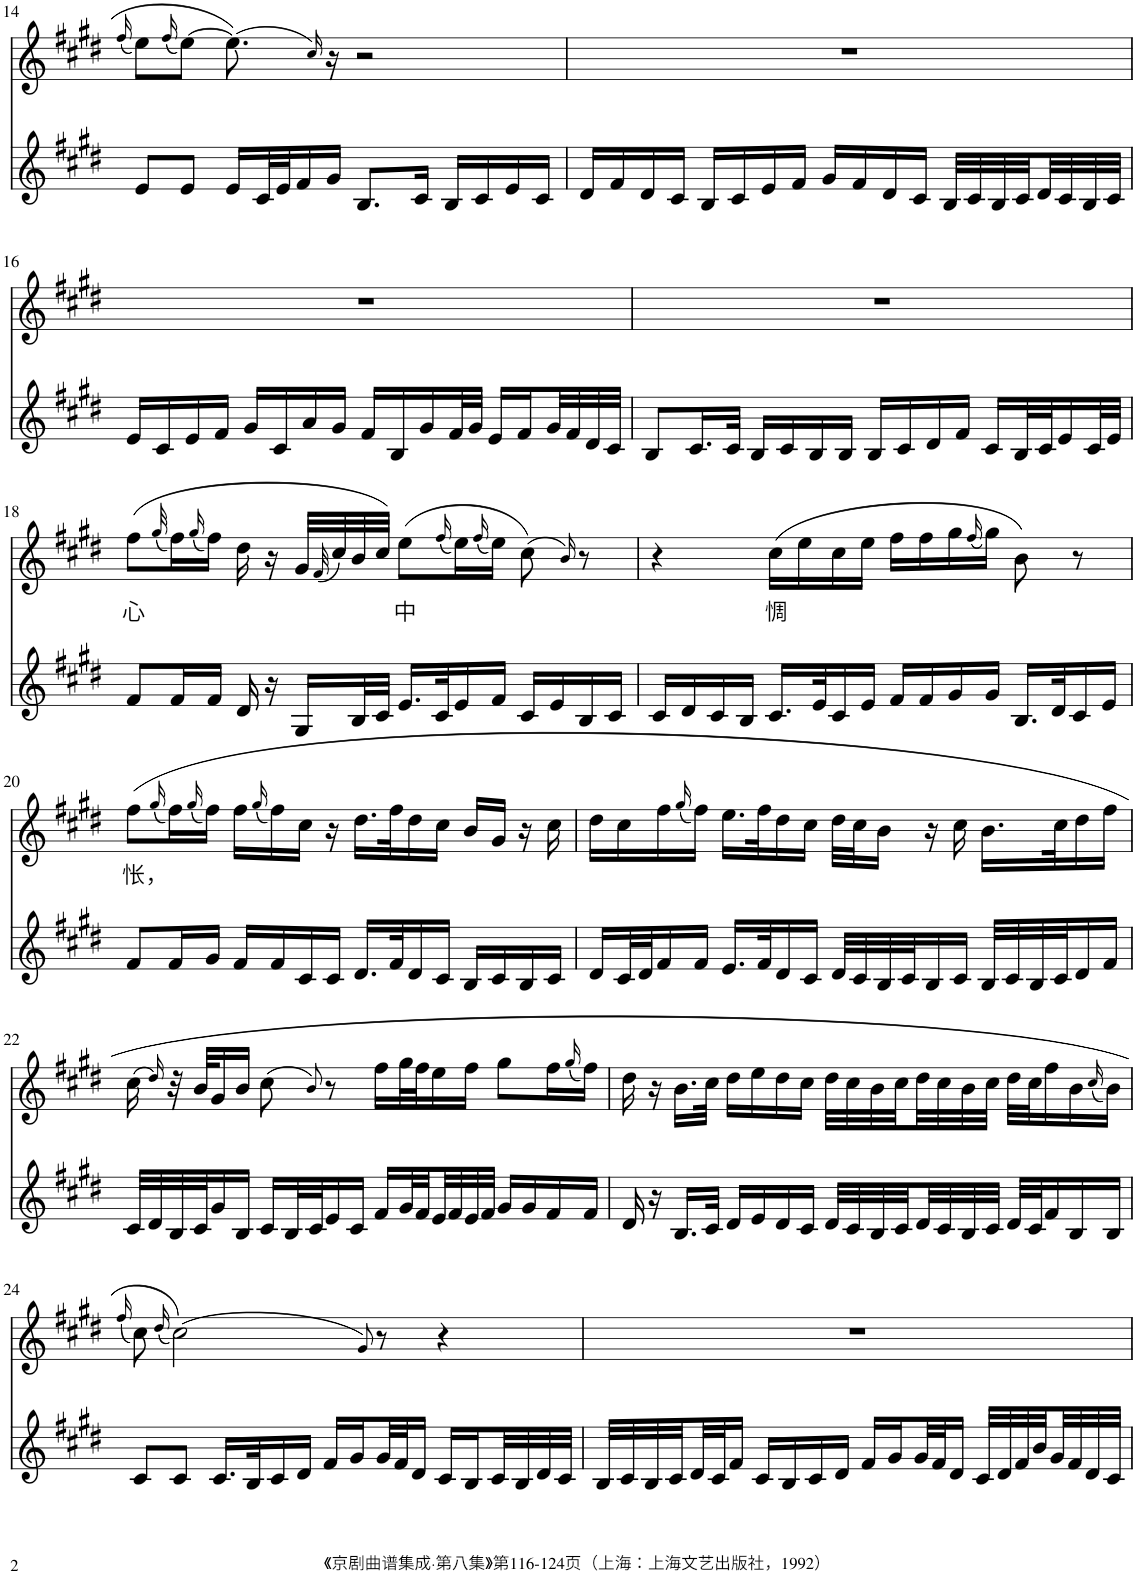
**kern	**kern	**text
*part2	*part1	*part1
*staff2	*staff1	*staff1
*I"Piano	*I"Piano	*
*I'Pno	*I'Pno	*
!!LO:PB:g=z
*clefG2	*clefG2	*
*k[f#c#g#d#]	*k[f#c#g#d#]	*
*M4/4	*M4/4	*
=14	=14	=14
.	(16qff#/	.
8e/L	8ee\L)	.
.	(16qff#/	.
8e/J	[8ee\J)	.
16e/LL	(8.ee\]	.
32c#/L	.	.
32e/J	.	.
16f#/	.	.
.	16qcc#/)	.
16g#/JJ	16r	.
8.B/L	2r	.
16c#/Jk	.	.
16B/LL	.	.
16c#/	.	.
16e/	.	.
16c#/JJ	.	.
=15	=15	=15
16d#/LL	1r	.
16f#/	.	.
16d#/	.	.
16c#/JJ	.	.
16B/LL	.	.
16c#/	.	.
16e/	.	.
16f#/JJ	.	.
16g#/LL	.	.
16f#/	.	.
16d#/	.	.
16c#/JJ	.	.
32B/LLL	.	.
32c#/	.	.
32B/	.	.
32c#/	.	.
32d#/	.	.
32c#/	.	.
32B/	.	.
32c#/JJJ	.	.
!!LO:LB:g=z
=16	=16	=16
16e/LL	1r	.
16c#/	.	.
16e/	.	.
16f#/JJ	.	.
16g#/LL	.	.
16c#/	.	.
16a/	.	.
16g#/JJ	.	.
16f#/LL	.	.
16B/	.	.
16g#/	.	.
32f#/L	.	.
32g#/JJJ	.	.
16e/LL	.	.
16f#/	.	.
32g#/L	.	.
32f#/	.	.
32d#/	.	.
32c#/JJJ	.	.
=17	=17	=17
8B/L	1r	.
16.c#/L	.	.
32c#/JJk	.	.
16B/LL	.	.
16c#/	.	.
16B/	.	.
16B/JJ	.	.
16B/LL	.	.
16c#/	.	.
16d#/	.	.
16f#/JJ	.	.
16c#/LL	.	.
32B/L	.	.
32c#/J	.	.
16e/	.	.
32c#/L	.	.
32e/JJJ	.	.
!!LO:LB:g=z
=18	=18	=18
!	!	!LO:LY:b
8f#/L	(8ff#\L	心
.	(32qgg#/	.
16f#/L	16ff#\L)	.
.	(16qgg#/	.
16f#/JJ	16ff#\JJ)	.
16d#/	16dd#\	.
16r	16r	.
16G#/LL	32g#/LLL	.
.	(32qf#/	.
.	32cc#/)	.
32B/L	32b/	.
32c#/JJJ	32cc#/JJJ)	.
!	!	!LO:LY:b
16.e/LL	(8ee\L	中
32c#/K	.	.
.	(16qff#/	.
16e/	16ee\L)	.
.	(16qff#/	.
16f#/JJ	16ee\JJ)	.
16c#/LL	(8cc#\)	.
16e/	.	.
.	16qb/)	.
16B/	8r	.
16c#/JJ	.	.
=19	=19	=19
16c#/LL	4r	.
16d#/	.	.
16c#/	.	.
16B/JJ	.	.
!	!	!LO:LY:b
16.c#/LL	(16cc#\LL	惆
.	16ee\	.
32e/K	.	.
16c#/	16cc#\	.
16e/JJ	16ee\JJ	.
16f#/LL	16ff#\LL	.
16f#/	16ff#\	.
16g#/	16gg#\	.
.	(16qff#/	.
16g#/JJ	16gg#\JJ)	.
16.B/LL	8b\)	.
32d#/K	.	.
16c#/	8r	.
16e/JJ	.	.
!!LO:LB:g=z
=20	=20	=20
!	!	!LO:LY:b
8f#/L	(8ff#\L	怅，
.	(16qgg#/	.
16f#/L	16ff#\L)	.
.	(16qgg#/	.
16g#/JJ	16ff#\JJ)	.
16f#/LL	16ff#\LL	.
.	(16qgg#/	.
16f#/	16ff#\)	.
16c#/	16cc#\JJ	.
16c#/JJ	16r	.
16.d#/LL	16.dd#\LL	.
32f#/K	32ff#\K	.
16d#/	16dd#\	.
16c#/JJ	16cc#\JJ	.
16B/LL	16b/LL	.
16c#/	16g#/JJ	.
16B/	16r	.
16c#/JJ	16cc#\	.
=21	=21	=21
16d#/LL	16dd#\LL	.
32c#/L	16cc#\	.
32d#/J	.	.
16f#/	16ff#\	.
.	(16qgg#/	.
16f#/JJ	16ff#\JJ)	.
16.e/LL	16.ee\LL	.
32f#/K	32ff#\K	.
16d#/	16dd#\	.
16c#/JJ	16cc#\JJ	.
32d#/LLL	32dd#\LLL	.
32c#/	32cc#\J	.
32B/	16b\JJ	.
32c#/J	.	.
16B/	16r	.
16c#/JJ	16cc#\	.
32B/LLL	16.b\LL	.
32c#/	.	.
32B/	.	.
32c#/J	32cc#\K	.
16d#/	16dd#\	.
16f#/JJ	16ff#\JJ	.
!!LO:LB:g=z
=22	=22	=22
32c#/LLL	(16cc#\	.
32d#/	.	.
.	16qdd#/)	.
32B/	32r	.
32c#/J	32b/KLL	.
16g#/	16g#/	.
16B/JJ	16b/JJ	.
16c#/LL	(8cc#\	.
32B/L	.	.
32c#/J	.	.
.	8qb/)	.
16e/	8r	.
16c#/JJ	.	.
16f#/LL	16ff#\LL	.
32g#/L	32gg#\L	.
32f#/	32ff#\J	.
32e/	16ee\	.
32f#/	.	.
32e/	16ff#\JJ	.
32f#/JJJ	.	.
16g#/LL	8gg#\L	.
16g#/	.	.
16f#/	16ff#\L	.
.	(16qgg#/	.
16f#/JJ	16ff#\JJ)	.
=23	=23	=23
16d#/	16dd#\	.
16r	16r	.
16.B/LL	16.b\LL	.
32c#/JJk	32cc#\JJk	.
16d#/LL	16dd#\LL	.
16e/	16ee\	.
16d#/	16dd#\	.
16c#/JJ	16cc#\JJ	.
32d#/LLL	32dd#\LLL	.
32c#/	32cc#\	.
32B/	32b\	.
32c#/	32cc#\	.
32d#/	32dd#\	.
32c#/	32cc#\	.
32B/	32b\	.
32c#/JJJ	32cc#\JJJ	.
32d#/LLL	32dd#\LLL	.
32c#/J	32cc#\J	.
16f#/	16ff#\	.
16B/	16b\	.
.	(16qcc#/	.
16B/JJ	16b\JJ)	.
!!LO:LB:g=z
=24	=24	=24
.	(16qff#/	.
8c#/L	8cc#\)	.
.	(16qdd#/	.
8c#/J	(2cc#\))	.
16.c#/LL	.	.
32B/K	.	.
16c#/	.	.
16d#/JJ	.	.
16f#/LL	.	.
16g#/	.	.
.	8qg#/)	.
32g#/L	8r	.
32f#/J	.	.
16d#/JJ	.	.
16c#/LL	4r	.
16B/	.	.
32c#/L	.	.
32B/	.	.
32d#/	.	.
32c#/JJJ	.	.
=25	=25	=25
32B/LLL	1r	.
32c#/	.	.
32B/	.	.
32c#/	.	.
32d#/	.	.
32c#/J	.	.
16f#/JJ	.	.
16c#/LL	.	.
16B/	.	.
16c#/	.	.
16d#/JJ	.	.
16f#/LL	.	.
16g#/	.	.
32g#/L	.	.
32f#/J	.	.
16d#/JJ	.	.
32c#/LLL	.	.
32d#/	.	.
32f#/	.	.
32b/	.	.
32g#/	.	.
32f#/	.	.
32d#/	.	.
32c#/JJJ	.	.
=	=	=
*-	*-	*-
